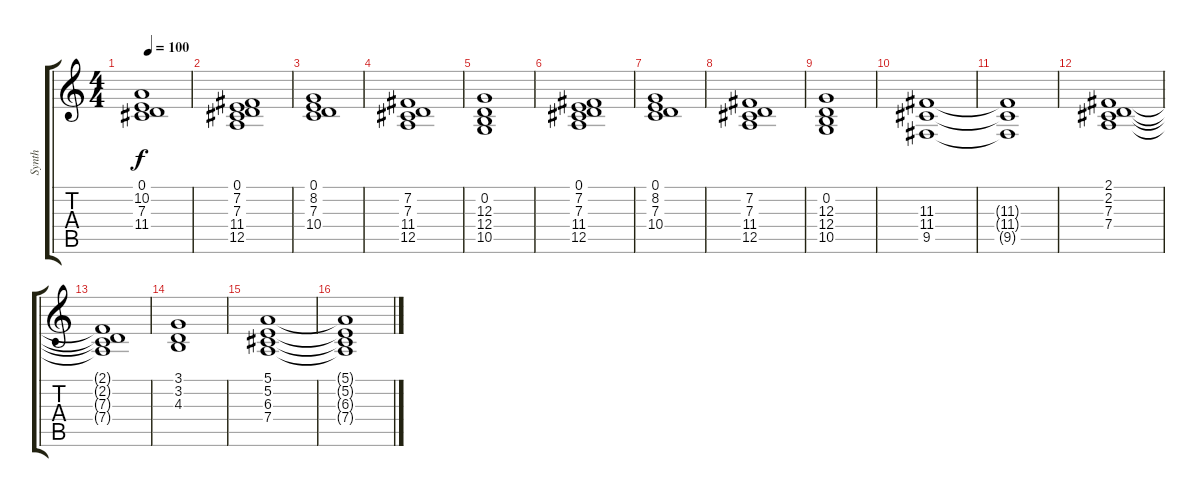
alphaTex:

\track ("Synth" "Synth") {instrument synthstrings1}
\staff {score tabs}
\tuning (E4 B3 G3 D3 A2 E2) {hide}
\ts (4 4)
\tempo 100
\clef g2
\ks c
(0.1 10.2 7.3 11.4).1{dy f} |
(0.1 7.2 7.3 11.4 12.5).1 |
(0.1 8.2 7.3 10.4).1 |
(7.2 7.3 11.4 12.5).1 |
(0.2 12.3 12.4 10.5).1 |
(0.1 7.2 7.3 11.4 12.5).1 |
(0.1 8.2 7.3 10.4).1 |
(7.2 7.3 11.4 12.5).1 |
(0.2 12.3 12.4 10.5).1 |
(11.3 11.4 9.5).1 |
(11.3{t} 11.4{t} 9.5{t}).1 |
(2.1 2.2 7.3 7.4).1 |
(2.1{t} 2.2{t} 7.3{t} 7.4{t}).1 |
(3.1 3.2 4.3).1 |
(5.1 5.2 6.3 7.4).1 |
(5.1{t} 5.2{t} 6.3{t} 7.4{t}).1
